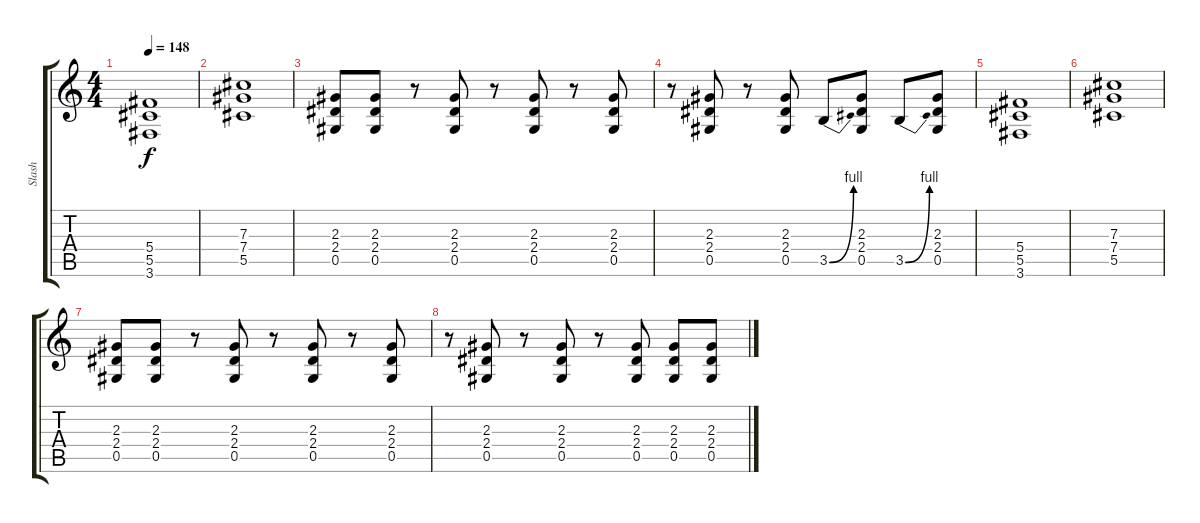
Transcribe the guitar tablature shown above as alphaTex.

\track ("Slash" "Slash") {instrument distortionguitar}
\staff {score tabs}
\tuning (Eb4 Bb3 Gb3 Db3 Ab2 Eb2) {hide}
\ts (4 4)
\tempo 148
\clef g2
\ks c
(5.4 5.5 3.6).1{dy f} |
(7.3 7.4 5.5).1 |
(2.3 2.4 0.5).8 (2.3 2.4 0.5).8 r.8 (2.3 2.4 0.5).8 r.8 (2.3 2.4 0.5).8 r.8 (2.3 2.4 0.5).8 |
r.8 (2.3 2.4 0.5).8 r.8 (2.3 2.4 0.5).8 3.5{be (bend 0 0 60 4)}.8 (2.3 2.4 0.5).8 3.5{be (bend 0 0 60 4)}.8 (2.3 2.4 0.5).8 |
(5.4 5.5 3.6).1 |
(7.3 7.4 5.5).1 |
(2.3 2.4 0.5).8 (2.3 2.4 0.5).8 r.8 (2.3 2.4 0.5).8 r.8 (2.3 2.4 0.5).8 r.8 (2.3 2.4 0.5).8 |
r.8 (2.3 2.4 0.5).8 r.8 (2.3 2.4 0.5).8 r.8 (2.3 2.4 0.5).8 (2.3 2.4 0.5).8 (2.3 2.4 0.5).8
